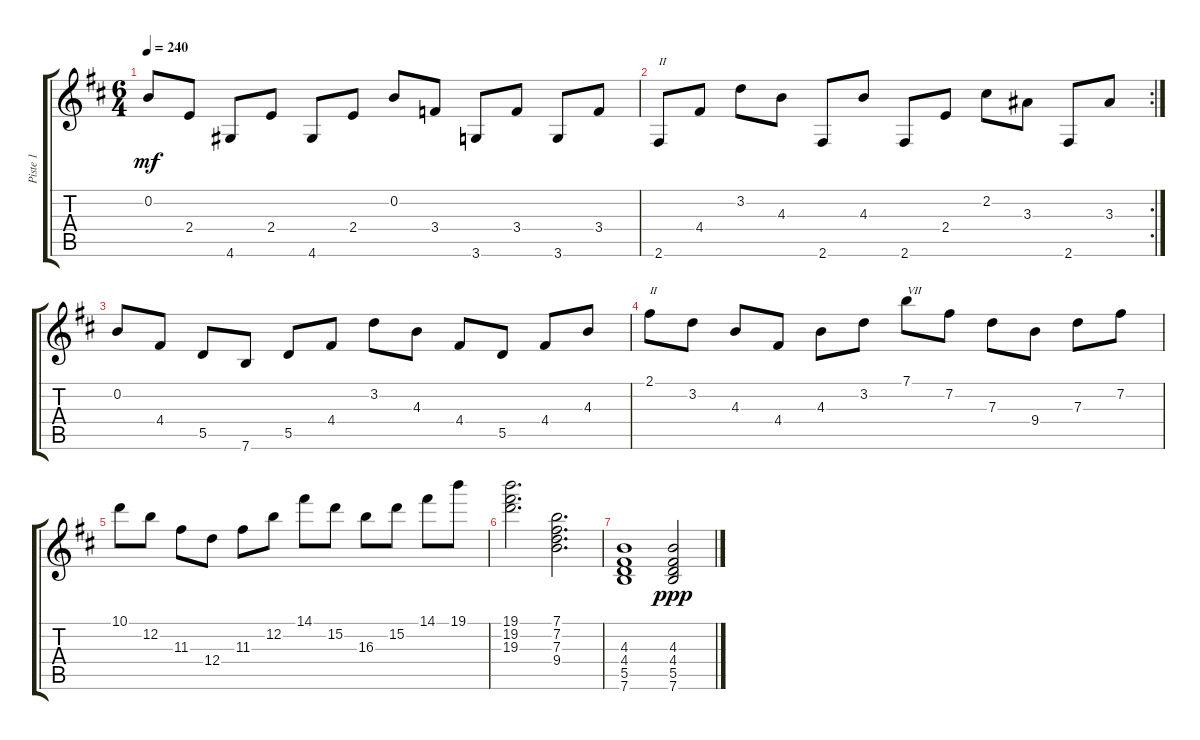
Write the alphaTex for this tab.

\track ("Piste 1" "Piste 1") {instrument acousticguitarnylon}
\staff {score tabs}
\tuning (E4 B3 G3 D3 A2 E2) {hide}
\ts (6 4)
\tempo 240
\clef g2
\ks d
0.2.8{dy mf} 2.4.8 4.6.8 2.4.8 4.6.8 2.4.8 0.2.8 3.4.8 3.6.8 3.4.8 3.6.8 3.4.8 |
\rc 2
2.6.8{txt "II"} 4.4.8 3.2.8 4.3.8 2.6.8 4.3.8 2.6.8 2.4.8 2.2.8 3.3.8 2.6.8 3.3.8 |
0.2.8 4.4.8 5.5.8 7.6.8 5.5.8 4.4.8 3.2.8 4.3.8 4.4.8 5.5.8 4.4.8 4.3.8 |
2.1.8{txt "II"} 3.2.8 4.3.8 4.4.8 4.3.8 3.2.8 7.1.8{txt "VII"} 7.2.8 7.3.8 9.4.8 7.3.8 7.2.8 |
10.1.8 12.2.8 11.3.8 12.4.8 11.3.8 12.2.8 14.1.8 15.2.8 16.3.8 15.2.8 14.1.8 19.1.8 |
(19.1 19.2 19.3).2{d} (7.1 7.2 7.3 9.4).2{d} |
(4.3 4.4 5.5 7.6).1 (4.3 4.4 5.5 7.6).2{dy ppp}
